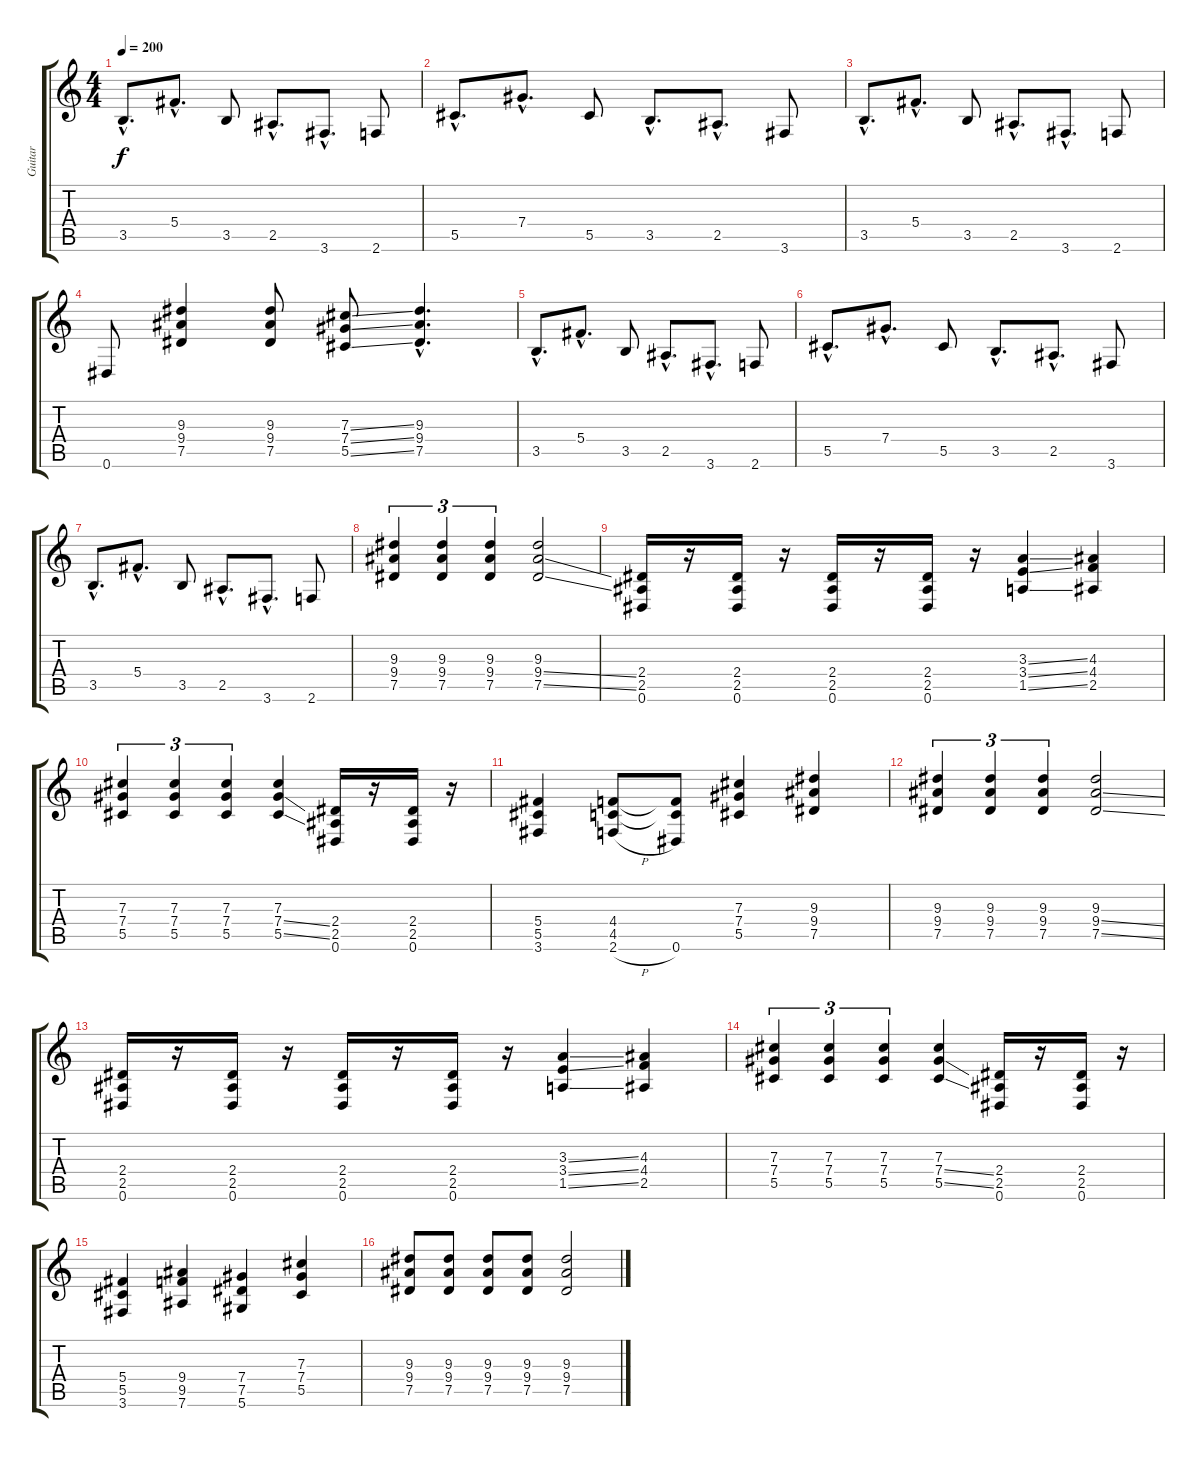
\track ("Guitar" "Guitar") {instrument distortionguitar}
\staff {score tabs}
\tuning (Eb4 Bb3 Gb3 Db3 Ab2 Eb2) {hide}
\ts (4 4)
\tempo 200
\clef g2
\ks c
3.5{hac}.8{d dy f instrument distortionguitar} 5.4{hac}.8{d} 3.5.8 2.5{hac}.8{d} 3.6{hac}.8{d} 2.6.8 |
5.5{hac}.8{d} 7.4{hac}.8{d} 5.5.8 3.5{hac}.8{d} 2.5{hac}.8{d} 3.6.8 |
3.5{hac}.8{d} 5.4{hac}.8{d} 3.5.8 2.5{hac}.8{d} 3.6{hac}.8{d} 2.6.8 |
0.6.8 (9.3 9.4 7.5).4 (9.3 9.4 7.5).8 (7.3{ss} 7.4{ss} 5.5{ss}).8 (9.3{hac} 9.4{hac} 7.5{hac}).4{d} |
3.5{hac}.8{d} 5.4{hac}.8{d} 3.5.8 2.5{hac}.8{d} 3.6{hac}.8{d} 2.6.8 |
5.5{hac}.8{d} 7.4{hac}.8{d} 5.5.8 3.5{hac}.8{d} 2.5{hac}.8{d} 3.6.8 |
3.5{hac}.8{d} 5.4{hac}.8{d} 3.5.8 2.5{hac}.8{d} 3.6{hac}.8{d} 2.6.8 |
(9.3 9.4 7.5).4{tu (3 2)} (9.3 9.4 7.5).4{tu (3 2)} (9.3 9.4 7.5).4{tu (3 2)} (9.3 9.4{ss} 7.5{ss}).2 |
(2.4 2.5 0.6).16 r.16 (2.4 2.5 0.6).16 r.16 (2.4 2.5 0.6).16 r.16 (2.4 2.5 0.6).16 r.16 (3.3{ss} 3.4{ss} 1.5{ss}).4 (4.3 4.4 2.5).4 |
(7.3 7.4 5.5).4{tu (3 2)} (7.3 7.4 5.5).4{tu (3 2)} (7.3 7.4 5.5).4{tu (3 2)} (7.3 7.4{ss} 5.5{ss}).4 (2.4 2.5 0.6).16 r.16 (2.4 2.5 0.6).16 r.16 |
(5.4 5.5 3.6).4 (4.4 4.5 2.6{h}).8 (4.4{t} 4.5{t} 0.6).8 (7.3 7.4 5.5).4 (9.3 9.4 7.5).4 |
(9.3 9.4 7.5).4{tu (3 2)} (9.3 9.4 7.5).4{tu (3 2)} (9.3 9.4 7.5).4{tu (3 2)} (9.3 9.4{ss} 7.5{ss}).2 |
(2.4 2.5 0.6).16 r.16 (2.4 2.5 0.6).16 r.16 (2.4 2.5 0.6).16 r.16 (2.4 2.5 0.6).16 r.16 (3.3{ss} 3.4{ss} 1.5{ss}).4 (4.3 4.4 2.5).4 |
(7.3 7.4 5.5).4{tu (3 2)} (7.3 7.4 5.5).4{tu (3 2)} (7.3 7.4 5.5).4{tu (3 2)} (7.3 7.4{ss} 5.5{ss}).4 (2.4 2.5 0.6).16 r.16 (2.4 2.5 0.6).16 r.16 |
(5.4 5.5 3.6).4 (9.4 9.5 7.6).4 (7.4 7.5 5.6).4 (7.3 7.4 5.5).4 |
(9.3 9.4 7.5).8 (9.3 9.4 7.5).8 (9.3 9.4 7.5).8 (9.3 9.4 7.5).8 (9.3 9.4{ss} 7.5{ss}).2
